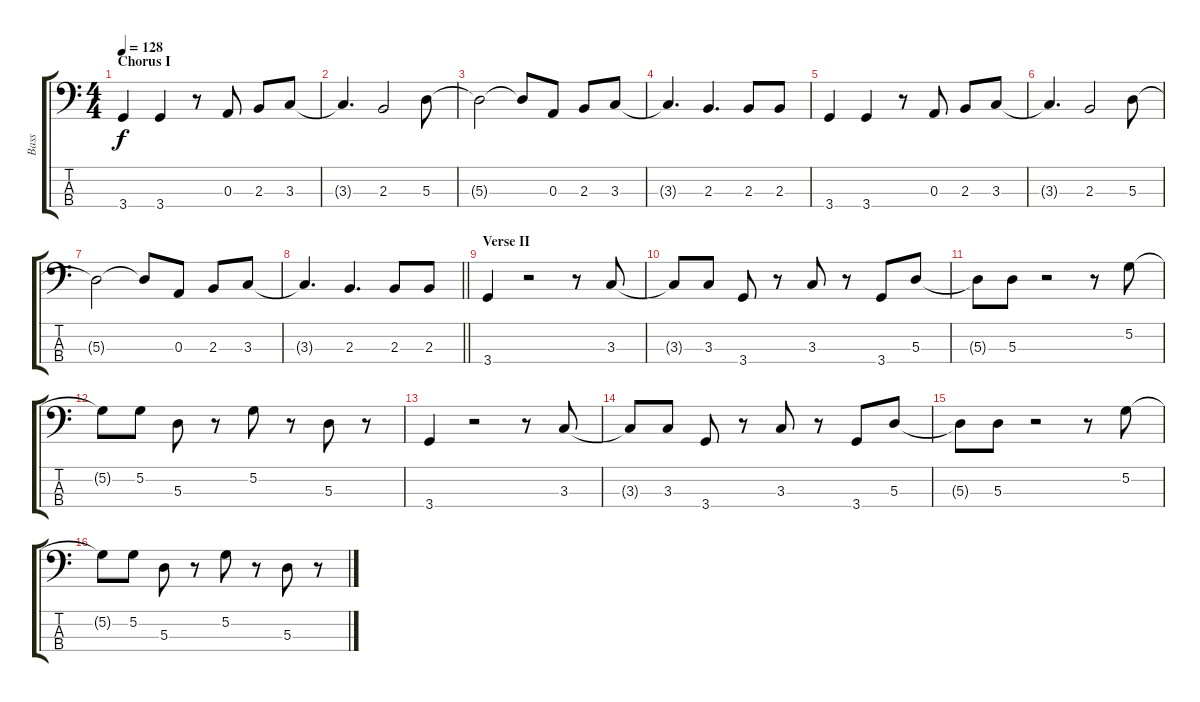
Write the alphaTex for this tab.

\track ("Bass" "Bass") {instrument electricbassfinger}
\staff {score tabs}
\tuning (G2 D2 A1 E1) {hide}
\ts (4 4)
\section ("" "Chorus I")
\tempo 128
\clef f4
\ks c
3.4.4{dy f} 3.4.4 r.8 0.3.8 2.3.8 3.3.8 |
3.3{t}.4{d} 2.3.2 5.3.8 |
5.3{t}.2 5.3{t}.8 0.3.8 2.3.8 3.3.8 |
3.3{t}.4{d} 2.3.4{d} 2.3.8 2.3.8 |
3.4.4 3.4.4 r.8 0.3.8 2.3.8 3.3.8 |
3.3{t}.4{d} 2.3.2 5.3.8 |
5.3{t}.2 5.3{t}.8 0.3.8 2.3.8 3.3.8 |
\barLineRight lightlight
3.3{t}.4{d} 2.3.4{d} 2.3.8 2.3.8 |
\section ("" "Verse II")
3.4.4 r.2 r.8 3.3.8 |
3.3{t}.8 3.3.8 3.4.8 r.8 3.3.8 r.8 3.4.8 5.3.8 |
5.3{t}.8 5.3.8 r.2 r.8 5.2.8 |
5.2{t}.8 5.2.8 5.3.8 r.8 5.2.8 r.8 5.3.8 r.8 |
3.4.4 r.2 r.8 3.3.8 |
3.3{t}.8 3.3.8 3.4.8 r.8 3.3.8 r.8 3.4.8 5.3.8 |
5.3{t}.8 5.3.8 r.2 r.8 5.2.8 |
5.2{t}.8 5.2.8 5.3.8 r.8 5.2.8 r.8 5.3.8 r.8
